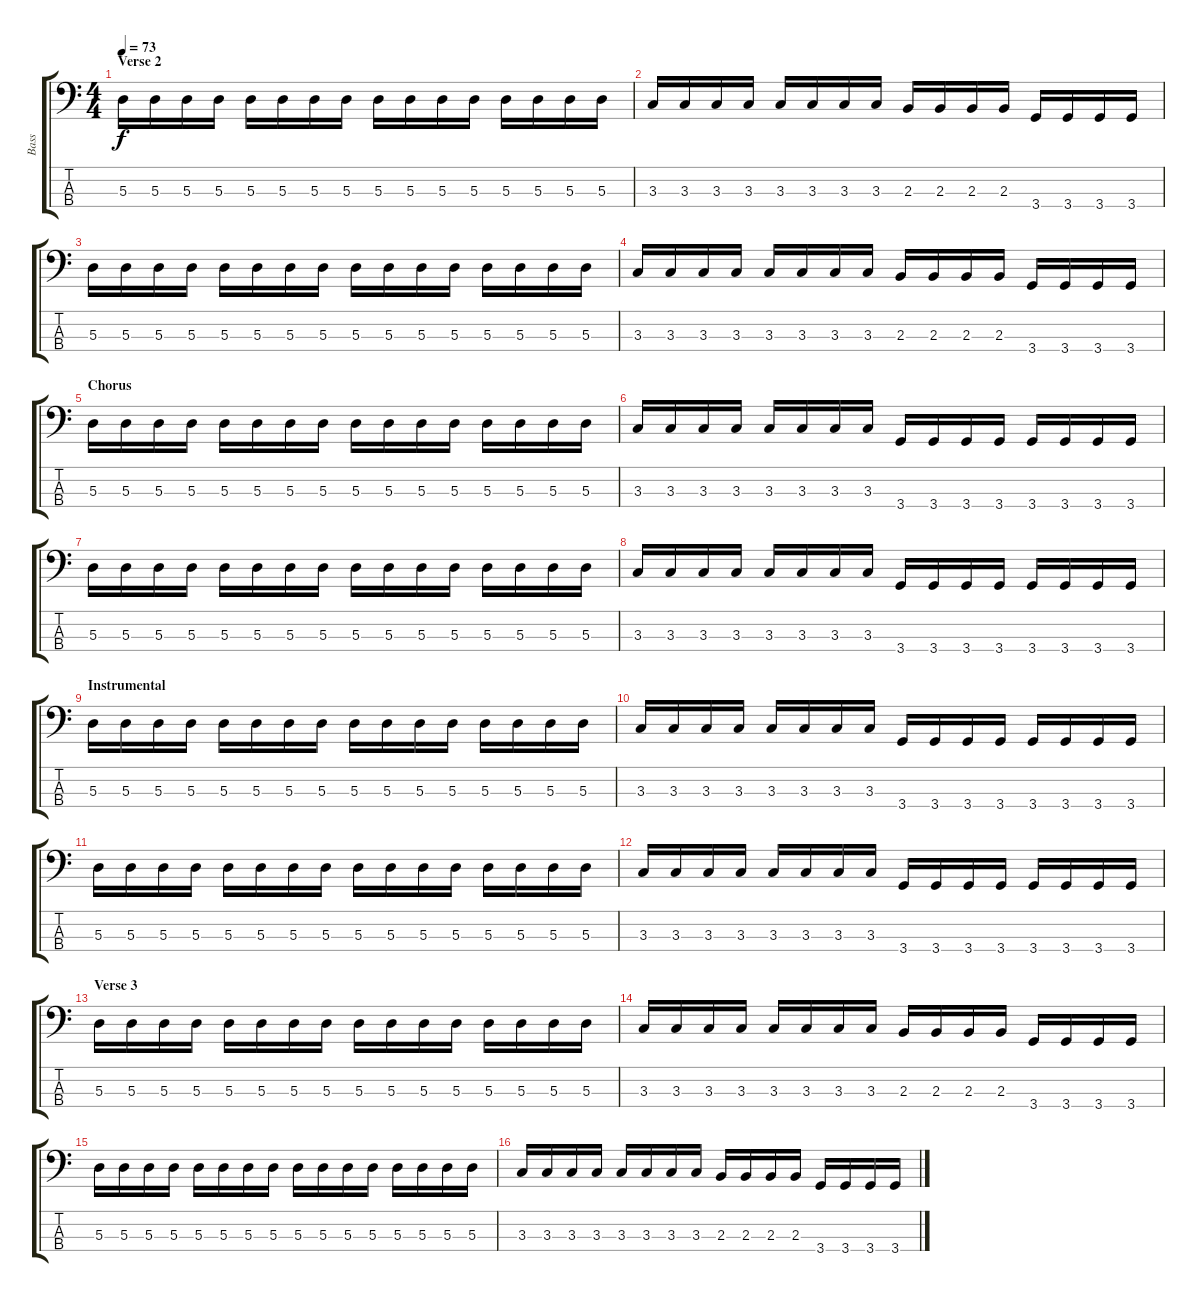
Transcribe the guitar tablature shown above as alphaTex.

\track ("Bass" "Bass") {instrument electricbassfinger}
\staff {score tabs}
\tuning (G2 D2 A1 E1) {hide}
\ts (4 4)
\section ("" "Verse 2")
\tempo 73
\clef f4
\ks c
5.3.16{dy f} 5.3.16 5.3.16 5.3.16 5.3.16 5.3.16 5.3.16 5.3.16 5.3.16 5.3.16 5.3.16 5.3.16 5.3.16 5.3.16 5.3.16 5.3.16 |
3.3.16 3.3.16 3.3.16 3.3.16 3.3.16 3.3.16 3.3.16 3.3.16 2.3.16 2.3.16 2.3.16 2.3.16 3.4.16 3.4.16 3.4.16 3.4.16 |
5.3.16 5.3.16 5.3.16 5.3.16 5.3.16 5.3.16 5.3.16 5.3.16 5.3.16 5.3.16 5.3.16 5.3.16 5.3.16 5.3.16 5.3.16 5.3.16 |
3.3.16 3.3.16 3.3.16 3.3.16 3.3.16 3.3.16 3.3.16 3.3.16 2.3.16 2.3.16 2.3.16 2.3.16 3.4.16 3.4.16 3.4.16 3.4.16 |
\section ("" "Chorus")
5.3.16 5.3.16 5.3.16 5.3.16 5.3.16 5.3.16 5.3.16 5.3.16 5.3.16 5.3.16 5.3.16 5.3.16 5.3.16 5.3.16 5.3.16 5.3.16 |
3.3.16 3.3.16 3.3.16 3.3.16 3.3.16 3.3.16 3.3.16 3.3.16 3.4.16 3.4.16 3.4.16 3.4.16 3.4.16 3.4.16 3.4.16 3.4.16 |
5.3.16 5.3.16 5.3.16 5.3.16 5.3.16 5.3.16 5.3.16 5.3.16 5.3.16 5.3.16 5.3.16 5.3.16 5.3.16 5.3.16 5.3.16 5.3.16 |
3.3.16 3.3.16 3.3.16 3.3.16 3.3.16 3.3.16 3.3.16 3.3.16 3.4.16 3.4.16 3.4.16 3.4.16 3.4.16 3.4.16 3.4.16 3.4.16 |
\section ("" "Instrumental")
5.3.16 5.3.16 5.3.16 5.3.16 5.3.16 5.3.16 5.3.16 5.3.16 5.3.16 5.3.16 5.3.16 5.3.16 5.3.16 5.3.16 5.3.16 5.3.16 |
3.3.16 3.3.16 3.3.16 3.3.16 3.3.16 3.3.16 3.3.16 3.3.16 3.4.16 3.4.16 3.4.16 3.4.16 3.4.16 3.4.16 3.4.16 3.4.16 |
5.3.16 5.3.16 5.3.16 5.3.16 5.3.16 5.3.16 5.3.16 5.3.16 5.3.16 5.3.16 5.3.16 5.3.16 5.3.16 5.3.16 5.3.16 5.3.16 |
3.3.16 3.3.16 3.3.16 3.3.16 3.3.16 3.3.16 3.3.16 3.3.16 3.4.16 3.4.16 3.4.16 3.4.16 3.4.16 3.4.16 3.4.16 3.4.16 |
\section ("" "Verse 3")
5.3.16 5.3.16 5.3.16 5.3.16 5.3.16 5.3.16 5.3.16 5.3.16 5.3.16 5.3.16 5.3.16 5.3.16 5.3.16 5.3.16 5.3.16 5.3.16 |
3.3.16 3.3.16 3.3.16 3.3.16 3.3.16 3.3.16 3.3.16 3.3.16 2.3.16 2.3.16 2.3.16 2.3.16 3.4.16 3.4.16 3.4.16 3.4.16 |
5.3.16 5.3.16 5.3.16 5.3.16 5.3.16 5.3.16 5.3.16 5.3.16 5.3.16 5.3.16 5.3.16 5.3.16 5.3.16 5.3.16 5.3.16 5.3.16 |
3.3.16 3.3.16 3.3.16 3.3.16 3.3.16 3.3.16 3.3.16 3.3.16 2.3.16 2.3.16 2.3.16 2.3.16 3.4.16 3.4.16 3.4.16 3.4.16
